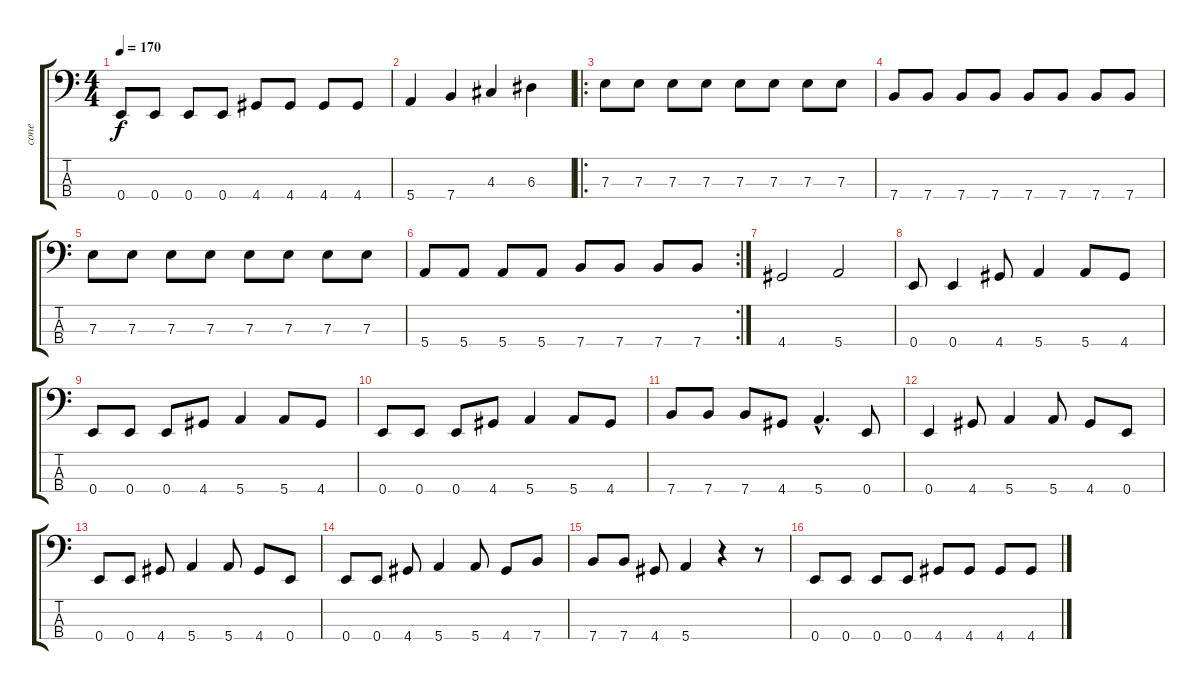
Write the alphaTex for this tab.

\track ("cone" "cone") {instrument electricbasspick}
\staff {score tabs}
\tuning (G2 D2 A1 E1) {hide}
\ts (4 4)
\tempo 170
\clef f4
\ks c
0.4.8{dy f} 0.4.8 0.4.8 0.4.8 4.4.8 4.4.8 4.4.8 4.4.8 |
5.4.4 7.4.4 4.3.4 6.3.4 |
\ro
7.3.8 7.3.8 7.3.8 7.3.8 7.3.8 7.3.8 7.3.8 7.3.8 |
7.4.8 7.4.8 7.4.8 7.4.8 7.4.8 7.4.8 7.4.8 7.4.8 |
7.3.8 7.3.8 7.3.8 7.3.8 7.3.8 7.3.8 7.3.8 7.3.8 |
\rc 2
5.4.8 5.4.8 5.4.8 5.4.8 7.4.8 7.4.8 7.4.8 7.4.8 |
4.4.2 5.4.2 |
0.4.8 0.4.4 4.4.8 5.4.4 5.4.8 4.4.8 |
0.4.8 0.4.8 0.4.8 4.4.8 5.4.4 5.4.8 4.4.8 |
0.4.8 0.4.8 0.4.8 4.4.8 5.4.4 5.4.8 4.4.8 |
7.4.8 7.4.8 7.4.8 4.4.8 5.4{hac}.4{d} 0.4.8 |
0.4.4 4.4.8 5.4.4 5.4.8 4.4.8 0.4.8 |
0.4.8 0.4.8 4.4.8 5.4.4 5.4.8 4.4.8 0.4.8 |
0.4.8 0.4.8 4.4.8 5.4.4 5.4.8 4.4.8 7.4.8 |
7.4.8 7.4.8 4.4.8 5.4.4 r.4 r.8 |
0.4.8 0.4.8 0.4.8 0.4.8 4.4.8 4.4.8 4.4.8 4.4.8
